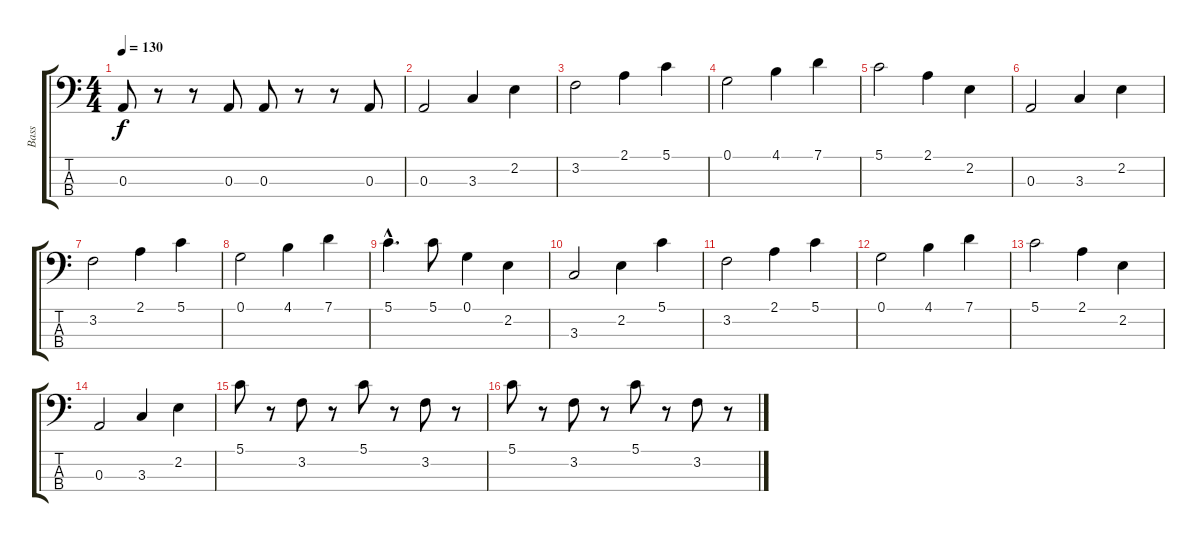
\track ("Bass" "Bass") {instrument electricbassfinger}
\staff {score tabs}
\tuning (G2 D2 A1 E1) {hide}
\ts (4 4)
\tempo 130
\clef f4
\ks c
0.3.8{dy f} r.8 r.8 0.3.8 0.3.8 r.8 r.8 0.3.8 |
0.3.2 3.3.4 2.2.4 |
3.2.2 2.1.4 5.1.4 |
0.1.2 4.1.4 7.1.4 |
5.1.2 2.1.4 2.2.4 |
0.3.2 3.3.4 2.2.4 |
3.2.2 2.1.4 5.1.4 |
0.1.2 4.1.4 7.1.4 |
5.1{hac}.4{d} 5.1.8 0.1.4 2.2.4 |
3.3.2 2.2.4 5.1.4 |
3.2.2 2.1.4 5.1.4 |
0.1.2 4.1.4 7.1.4 |
5.1.2 2.1.4 2.2.4 |
0.3.2 3.3.4 2.2.4 |
5.1.8 r.8 3.2.8 r.8 5.1.8 r.8 3.2.8 r.8 |
5.1.8 r.8 3.2.8 r.8 5.1.8 r.8 3.2.8 r.8
